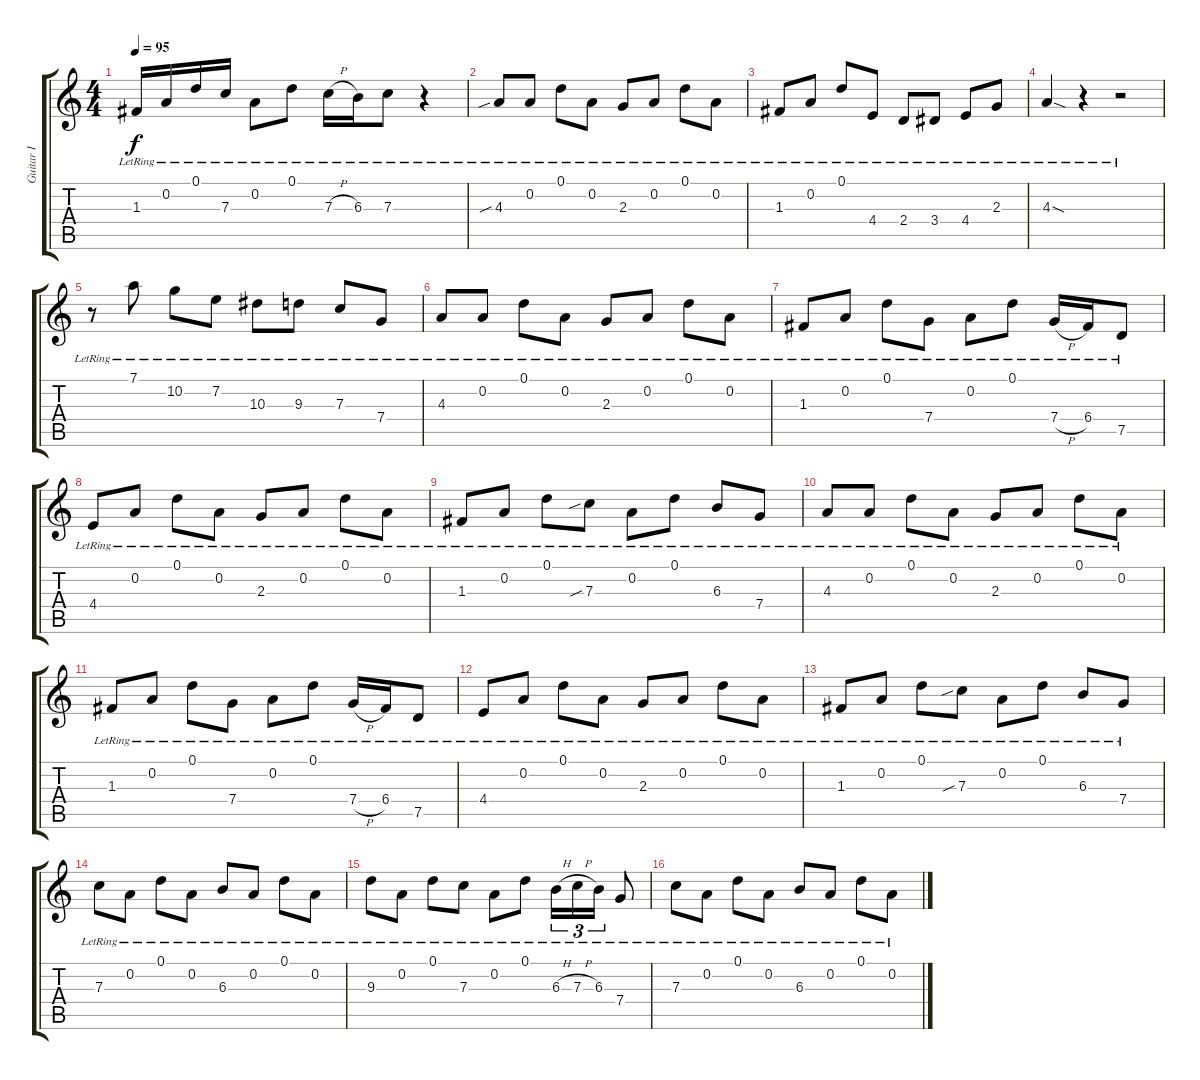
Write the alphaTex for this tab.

\track ("Guitar I" "Guitar I") {instrument acousticguitarsteel}
\staff {score tabs}
\tuning (D4 A3 F3 C3 G2 D2) {hide}
\ts (4 4)
\tempo 95
\clef g2
\ks c
1.3{lr}.16{dy f} 0.2{lr}.16 0.1{lr}.16 7.3{lr}.16 0.2{lr}.8 0.1{lr}.8 7.3{h lr}.16 6.3{lr}.16 7.3{lr}.8 r.4 |
4.3{sib lr}.8 0.2{lr}.8 0.1{lr}.8 0.2{lr}.8 2.3{lr}.8 0.2{lr}.8 0.1{lr}.8 0.2{lr}.8 |
1.3{lr}.8 0.2{lr}.8 0.1{lr}.8 4.4{lr}.8 2.4{lr}.8 3.4{lr}.8 4.4{lr}.8 2.3{lr}.8 |
4.3{sod lr}.4 r.4 r.2 |
r.8 7.1{lr}.8 10.2{lr}.8 7.2{lr}.8 10.3{lr}.8 9.3{lr}.8 7.3{lr}.8 7.4{lr}.8 |
4.3{lr}.8 0.2{lr}.8 0.1{lr}.8 0.2{lr}.8 2.3{lr}.8 0.2{lr}.8 0.1{lr}.8 0.2{lr}.8 |
1.3{lr}.8 0.2{lr}.8 0.1{lr}.8 7.4{lr}.8 0.2{lr}.8 0.1{lr}.8 7.4{h lr}.16 6.4{lr}.16 7.5{lr}.8 |
4.4{lr}.8 0.2{lr}.8 0.1{lr}.8 0.2{lr}.8 2.3{lr}.8 0.2{lr}.8 0.1{lr}.8 0.2{lr}.8 |
1.3{lr}.8 0.2{lr}.8 0.1{lr}.8 7.3{sib lr}.8 0.2{lr}.8 0.1{lr}.8 6.3{lr}.8 7.4{lr}.8 |
4.3{lr}.8 0.2{lr}.8 0.1{lr}.8 0.2{lr}.8 2.3{lr}.8 0.2{lr}.8 0.1{lr}.8 0.2{lr}.8 |
1.3{lr}.8 0.2{lr}.8 0.1{lr}.8 7.4{lr}.8 0.2{lr}.8 0.1{lr}.8 7.4{h lr}.16 6.4{lr}.16 7.5{lr}.8 |
4.4{lr}.8 0.2{lr}.8 0.1{lr}.8 0.2{lr}.8 2.3{lr}.8 0.2{lr}.8 0.1{lr}.8 0.2{lr}.8 |
1.3{lr}.8 0.2{lr}.8 0.1{lr}.8 7.3{sib lr}.8 0.2{lr}.8 0.1{lr}.8 6.3{lr}.8 7.4{lr}.8 |
7.3{lr}.8 0.2{lr}.8 0.1{lr}.8 0.2{lr}.8 6.3{lr}.8 0.2{lr}.8 0.1{lr}.8 0.2{lr}.8 |
9.3{lr}.8 0.2{lr}.8 0.1{lr}.8 7.3{lr}.8 0.2{lr}.8 0.1{lr}.8 6.3{h lr}.16{tu (3 2)} 7.3{h lr}.16{tu (3 2)} 6.3{lr}.16{tu (3 2)} 7.4{lr}.8 |
7.3{lr}.8 0.2{lr}.8 0.1{lr}.8 0.2{lr}.8 6.3{lr}.8 0.2{lr}.8 0.1{lr}.8 0.2{lr}.8
